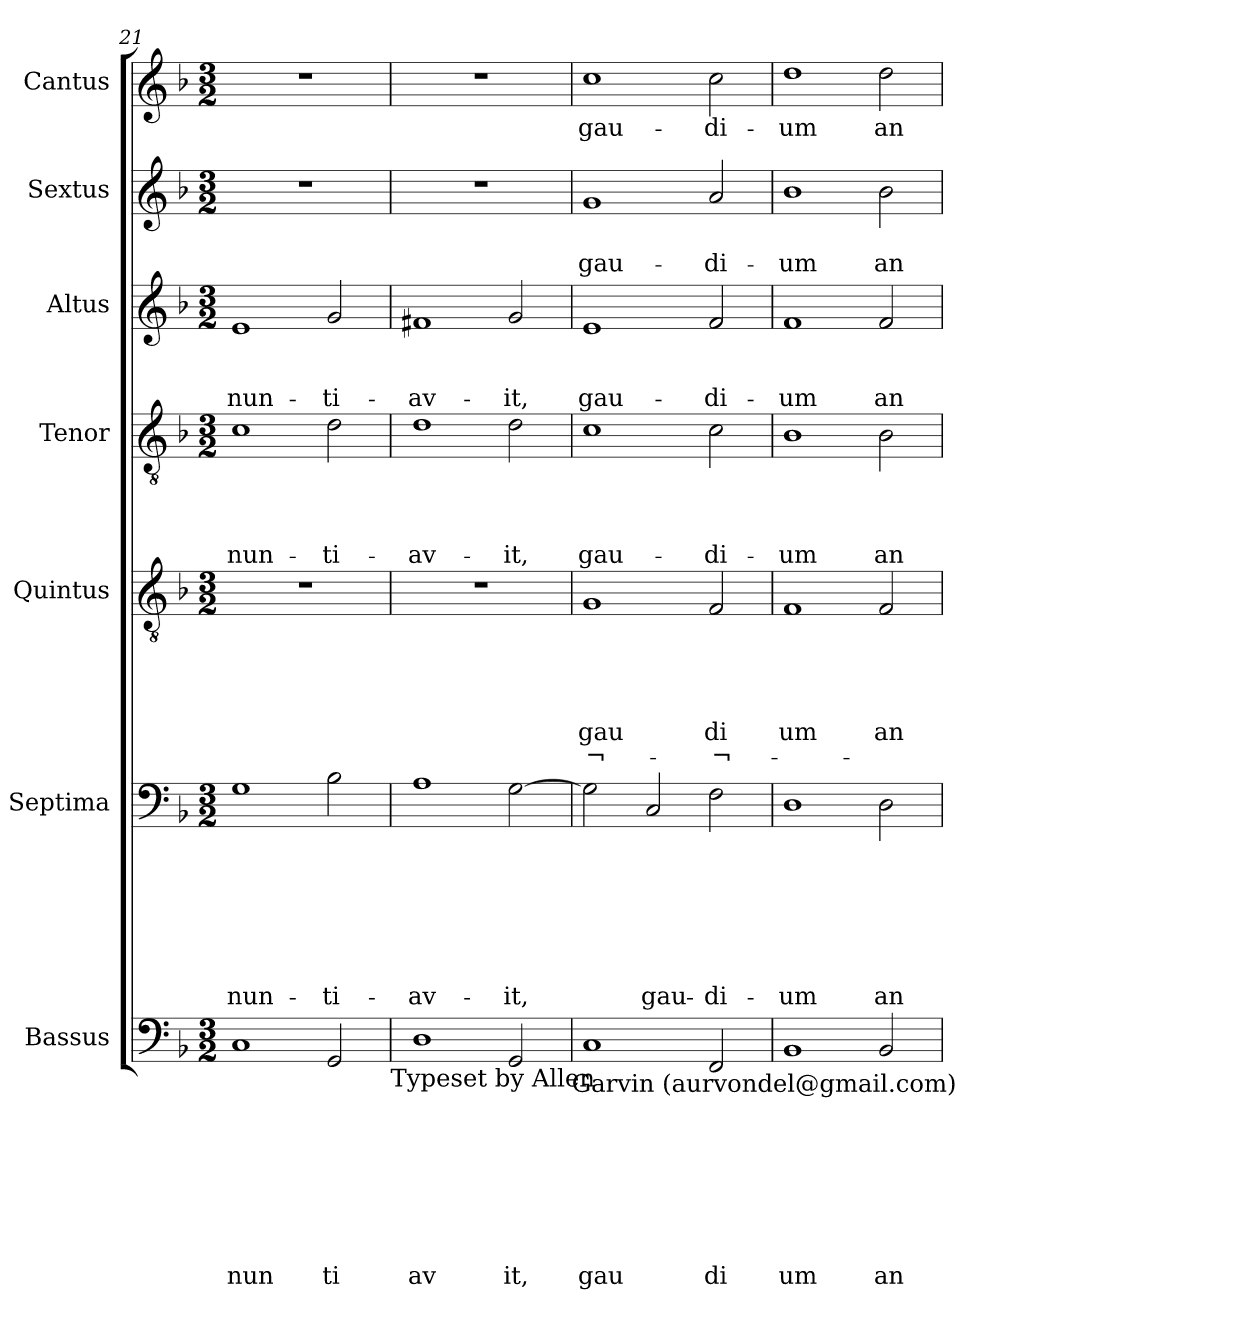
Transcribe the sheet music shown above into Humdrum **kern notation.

**kern	**text	**text	**text	**text	**text	**text	**text	**text	**kern	**text	**text	**text	**text	**text	**text	**text	**kern	**text	**text	**text	**text	**text	**text	**kern	**text	**text	**text	**text	**kern	**text	**text	**text	**kern	**text	**text	**kern	**text
*part7	*part7	*part7	*part7	*part7	*part7	*part7	*part7	*part7	*part6	*part6	*part6	*part6	*part6	*part6	*part6	*part6	*part5	*part5	*part5	*part5	*part5	*part5	*part5	*part4	*part4	*part4	*part4	*part4	*part3	*part3	*part3	*part3	*part2	*part2	*part2	*part1	*part1
*staff7	*staff7	*staff7	*staff7	*staff7	*staff7	*staff7	*staff7	*staff7	*staff6	*staff6	*staff6	*staff6	*staff6	*staff6	*staff6	*staff6	*staff5	*staff5	*staff5	*staff5	*staff5	*staff5	*staff5	*staff4	*staff4	*staff4	*staff4	*staff4	*staff3	*staff3	*staff3	*staff3	*staff2	*staff2	*staff2	*staff1	*staff1
*I"Bassus	*	*	*	*	*	*	*	*	*I"Septima	*	*	*	*	*	*	*	*I"Quintus	*	*	*	*	*	*	*I"Tenor	*	*	*	*	*I"Altus	*	*	*	*I"Sextus	*	*	*I"Cantus	*
*clefF4	*	*	*	*	*	*	*	*	*clefF4	*	*	*	*	*	*	*	*clefGv2	*	*	*	*	*	*	*clefGv2	*	*	*	*	*clefG2	*	*	*	*clefG2	*	*	*clefG2	*
*ITrd-3c-5	*	*	*	*	*	*	*	*	*ITrd-3c-5	*	*	*	*	*	*	*	*ITrd-3c-5	*	*	*	*	*	*	*ITrd-3c-5	*	*	*	*	*ITrd-3c-5	*	*	*	*	*	*	*ITrd-3c-5	*
*k[b-e-]	*	*	*	*	*	*	*	*	*k[b-e-]	*	*	*	*	*	*	*	*k[b-e-]	*	*	*	*	*	*	*k[b-e-]	*	*	*	*	*k[b-e-]	*	*	*	*k[b-]	*	*	*k[b-e-]	*
*B-:	*	*	*	*	*	*	*	*	*B-:	*	*	*	*	*	*	*	*B-:	*	*	*	*	*	*	*B-:	*	*	*	*	*B-:	*	*	*	*F:	*	*	*B-:	*
*M3/2	*	*	*	*	*	*	*	*	*M3/2	*	*	*	*	*	*	*	*M3/2	*	*	*	*	*	*	*M3/2	*	*	*	*	*M3/2	*	*	*	*M3/2	*	*	*M3/2	*
=21	=21	=21	=21	=21	=21	=21	=21	=21	=21	=21	=21	=21	=21	=21	=21	=21	=21	=21	=21	=21	=21	=21	=21	=21	=21	=21	=21	=21	=21	=21	=21	=21	=21	=21	=21	=21	=21
!	!	!	!	!	!	!	!	!LO:LY:b	!	!	!	!	!	!	!	!LO:LY:b	!LO:N:vis=1	!	!	!	!	!	!	!	!	!	!	!LO:LY:b	!	!	!	!LO:LY:b	!LO:N:vis=1	!	!	!LO:N:vis=1	!
1F	.	.	.	.	.	.	.	nun	1c	.	.	.	.	.	.	-nun-	1.r	.	.	.	.	.	.	1f	.	.	.	-nun-	1a	.	.	-nun-	1.r	.	.	1.r	.
!	!	!	!	!	!	!	!	!LO:LY:b	!	!	!	!	!	!	!	!LO:LY:b	!	!	!	!	!	!	!	!	!	!	!	!LO:LY:b	!	!	!	!LO:LY:b	!	!	!	!	!
2C/	.	.	.	.	.	.	.	ti	2e-\	.	.	.	.	.	.	-ti-	.	.	.	.	.	.	.	2g\	.	.	.	-ti-	2cc/	.	.	-ti-	.	.	.	.	.
!LO:TX:b:t=Typeset by Allen	!	!	!	!	!	!	!	!	!	!	!	!	!	!	!	!	!	!	!	!	!	!	!	!	!	!	!	!	!	!	!	!	!	!	!	!	!
=22	=22	=22	=22	=22	=22	=22	=22	=22	=22	=22	=22	=22	=22	=22	=22	=22	=22	=22	=22	=22	=22	=22	=22	=22	=22	=22	=22	=22	=22	=22	=22	=22	=22	=22	=22	=22	=22
!	!	!	!	!	!	!	!	!LO:LY:b	!	!	!	!	!	!	!	!LO:LY:b	!LO:N:vis=1	!	!	!	!	!	!	!	!	!	!	!LO:LY:b	!	!	!	!LO:LY:b	!LO:N:vis=1	!	!	!LO:N:vis=1	!
1G	.	.	.	.	.	.	.	av	1d	.	.	.	.	.	.	-av-	1.r	.	.	.	.	.	.	1g	.	.	.	-av-	1bn	.	.	-av-	1.r	.	.	1.r	.
!	!	!	!	!	!	!	!	!LO:LY:b	!	!	!	!	!	!	!	!LO:LY:b	!	!	!	!	!	!	!	!	!	!	!	!LO:LY:b	!	!	!	!LO:LY:b	!	!	!	!	!
2C/	.	.	.	.	.	.	.	it,	[>2c\	.	.	.	.	.	.	-it,	.	.	.	.	.	.	.	2g\	.	.	.	-it,	2cc/	.	.	-it,	.	.	.	.	.
!LO:TX:b:t=Garvin (aurvondel@gmail.com)	!	!	!	!	!	!	!	!	!	!	!	!	!	!	!	!	!	!	!	!	!	!	!	!	!	!	!	!	!	!	!	!	!	!	!	!	!
=23	=23	=23	=23	=23	=23	=23	=23	=23	=23	=23	=23	=23	=23	=23	=23	=23	=23	=23	=23	=23	=23	=23	=23	=23	=23	=23	=23	=23	=23	=23	=23	=23	=23	=23	=23	=23	=23
!	!	!	!	!	!	!	!	!LO:LY:b	!	!	!	!	!	!	!	!	!	!	!	!	!	!LO:LY:b	!LO:LY:b	!	!	!	!	!LO:LY:b	!	!	!	!LO:LY:b	!	!	!LO:LY:b	!	!LO:LY:b
1F	.	.	.	.	.	.	.	gau	2c\]	.	.	.	.	.	.	.	1c	.	.	.	.	gau	¬-	1f	.	.	.	gau-	1a	.	.	gau-	1g	.	gau-	1ff	gau-
!	!	!	!	!	!	!	!	!	!	!	!	!	!	!	!	!LO:LY:b	!	!	!	!	!	!	!	!	!	!	!	!	!	!	!	!	!	!	!	!	!
.	.	.	.	.	.	.	.	.	2F/	.	.	.	.	.	.	gau-	.	.	.	.	.	.	.	.	.	.	.	.	.	.	.	.	.	.	.	.	.
!	!	!	!	!	!	!	!	!LO:LY:b	!	!	!	!	!	!	!	!LO:LY:b	!	!	!	!	!	!LO:LY:b	!LO:LY:b	!	!	!	!	!LO:LY:b	!	!	!	!LO:LY:b	!	!	!LO:LY:b	!	!LO:LY:b
2BB-/	.	.	.	.	.	.	.	di	2B-\	.	.	.	.	.	.	-di-	2B-/	.	.	.	.	di	-¬-	2f\	.	.	.	-di-	2b-/	.	.	-di-	2a/	.	-di-	2ff\	-di-
=24	=24	=24	=24	=24	=24	=24	=24	=24	=24	=24	=24	=24	=24	=24	=24	=24	=24	=24	=24	=24	=24	=24	=24	=24	=24	=24	=24	=24	=24	=24	=24	=24	=24	=24	=24	=24	=24
!	!	!	!	!	!	!	!	!LO:LY:b	!	!	!	!	!	!	!	!LO:LY:b	!	!	!	!	!	!LO:LY:b	!	!	!	!	!	!LO:LY:b	!	!	!	!LO:LY:b	!	!	!LO:LY:b	!	!LO:LY:b
1E-	.	.	.	.	.	.	.	um	1G	.	.	.	.	.	.	-um	1B-	.	.	.	.	um	.	1e-	.	.	.	-um	1b-	.	.	-um	1b-	.	-um	1gg	-um
!	!	!	!	!	!	!	!	!LO:LY:b	!	!	!	!	!	!	!	!LO:LY:b	!	!	!	!	!	!LO:LY:b	!	!	!	!	!	!LO:LY:b	!	!	!	!LO:LY:b	!	!	!LO:LY:b	!	!LO:LY:b
2E-/	.	.	.	.	.	.	.	an	2G\	.	.	.	.	.	.	an-	2B-/	.	.	.	.	an	.	2e-\	.	.	.	an-	2b-/	.	.	an-	2b-\	.	an-	2gg\	an-
=	=	=	=	=	=	=	=	=	=	=	=	=	=	=	=	=	=	=	=	=	=	=	=	=	=	=	=	=	=	=	=	=	=	=	=	=	=
*-	*-	*-	*-	*-	*-	*-	*-	*-	*-	*-	*-	*-	*-	*-	*-	*-	*-	*-	*-	*-	*-	*-	*-	*-	*-	*-	*-	*-	*-	*-	*-	*-	*-	*-	*-	*-	*-
